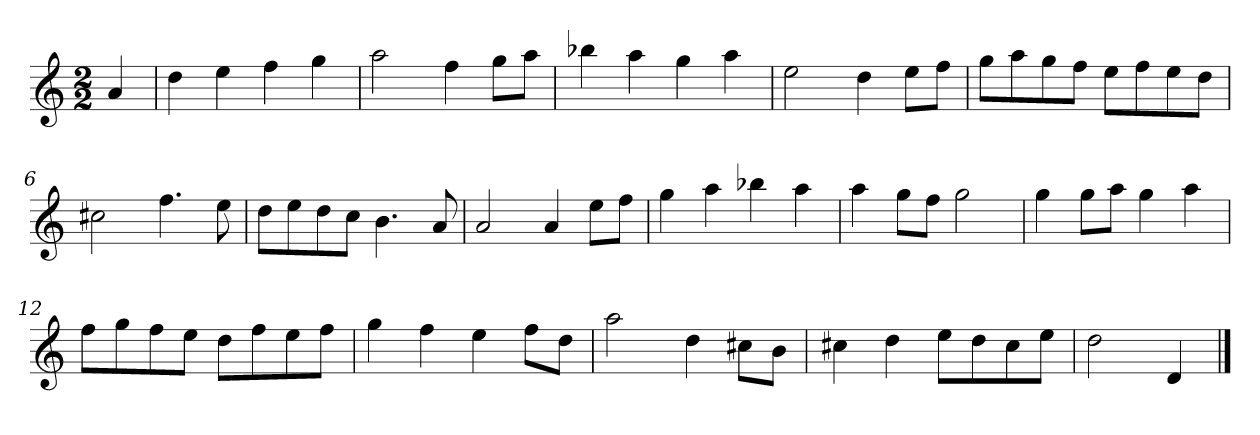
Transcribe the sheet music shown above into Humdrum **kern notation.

**kern
*part1
*staff1
*k[]
*M2/2
*MM120
=
4a
=1
4dd
4ee
4ff
4gg
=2
2aa
4ff
8ggL
8aaJ
=3
4bb-X
4aa
4gg
4aa
=4
2ee
4dd
8eeL
8ffJ
=5
8ggL
8aa
8gg
8ffJ
8eeL
8ff
8ee
8ddJ
=6
2cc#X
4.ff
8ee
=7
8ddL
8ee
8dd
8ccJ
4.b
8a
=8
2a
4a
8eeL
8ffJ
=9
4gg
4aa
4bb-X
4aa
=10
4aa
8ggL
8ffJ
2gg
=11
4gg
8ggL
8aaJ
4gg
4aa
=12
8ffL
8gg
8ff
8eeJ
8ddL
8ff
8ee
8ffJ
=13
4gg
4ff
4ee
8ffL
8ddJ
=14
2aa
4dd
8cc#XL
8bJ
=15
4cc#X
4dd
8eeL
8dd
8cc#
8eeJ
=16
2dd
4d
==
*-
